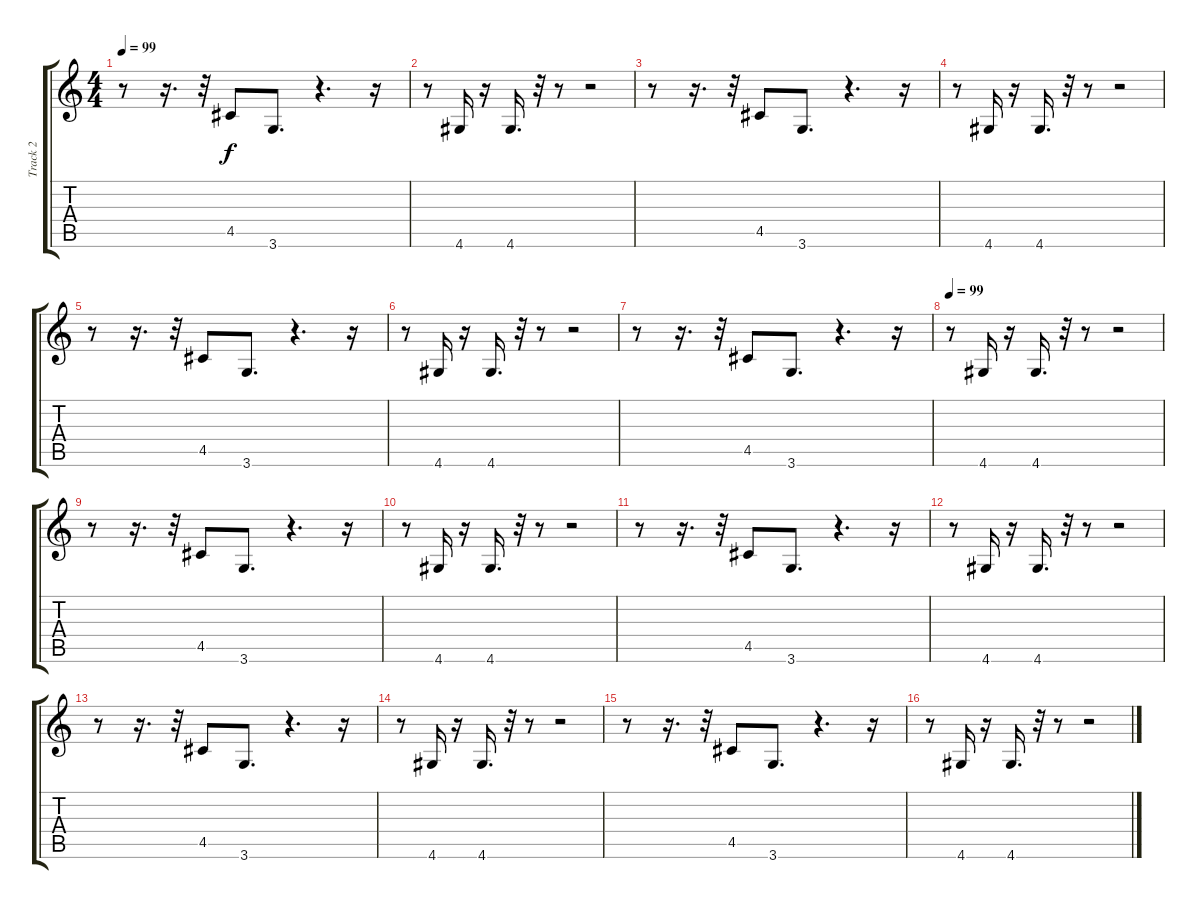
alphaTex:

\track ("Track 2" "Track 2") {instrument acousticguitarsteel}
\staff {score tabs}
\tuning (E4 B3 G3 D3 A2 E2) {hide}
\ts (4 4)
\tempo 99
\clef g2
\ks c
r.8{dy f} r.16{d} r.32 4.5.8 3.6.8{d} r.4{d} r.16 |
r.8 4.6.16 r.16 4.6.16{d} r.32 r.8 r.2 |
r.8 r.16{d} r.32 4.5.8 3.6.8{d} r.4{d} r.16 |
r.8 4.6.16 r.16 4.6.16{d} r.32 r.8 r.2 |
r.8 r.16{d} r.32 4.5.8 3.6.8{d} r.4{d} r.16 |
r.8 4.6.16 r.16 4.6.16{d} r.32 r.8 r.2 |
r.8 r.16{d} r.32 4.5.8 3.6.8{d} r.4{d} r.16 |
\tempo 99
r.8 4.6.16 r.16 4.6.16{d} r.32 r.8 r.2 |
r.8 r.16{d} r.32 4.5.8 3.6.8{d} r.4{d} r.16 |
r.8 4.6.16 r.16 4.6.16{d} r.32 r.8 r.2 |
r.8 r.16{d} r.32 4.5.8 3.6.8{d} r.4{d} r.16 |
r.8 4.6.16 r.16 4.6.16{d} r.32 r.8 r.2 |
r.8 r.16{d} r.32 4.5.8 3.6.8{d} r.4{d} r.16 |
r.8 4.6.16 r.16 4.6.16{d} r.32 r.8 r.2 |
r.8 r.16{d} r.32 4.5.8 3.6.8{d} r.4{d} r.16 |
r.8 4.6.16 r.16 4.6.16{d} r.32 r.8 r.2
